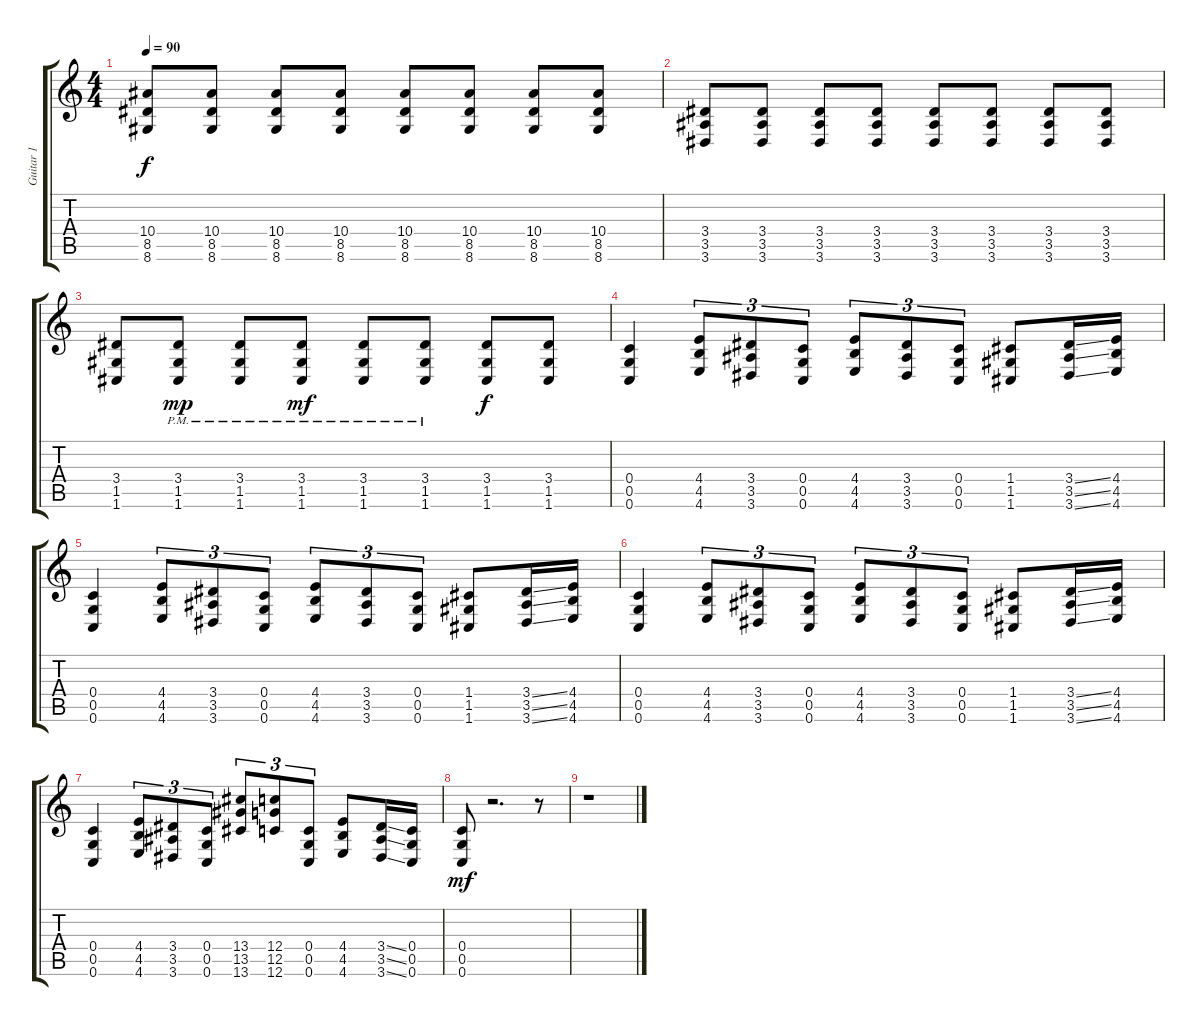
\track ("Guitar 1" "Guitar 1") {instrument overdrivenguitar}
\staff {score tabs}
\tuning (D4 A3 F3 C3 G2 C2) {hide}
\ts (4 4)
\tempo 90
\clef g2
\ks c
(10.4 8.5 8.6).8{dy f} (10.4 8.5 8.6).8 (10.4 8.5 8.6).8 (10.4 8.5 8.6).8 (10.4 8.5 8.6).8 (10.4 8.5 8.6).8 (10.4 8.5 8.6).8 (10.4 8.5 8.6).8 |
(3.4 3.5 3.6).8 (3.4 3.5 3.6).8 (3.4 3.5 3.6).8 (3.4 3.5 3.6).8 (3.4 3.5 3.6).8 (3.4 3.5 3.6).8 (3.4 3.5 3.6).8 (3.4 3.5 3.6).8 |
(3.4 1.5 1.6).8 (3.4 1.5{pm} 1.6{pm}).8{dy mp} (3.4 1.5{pm} 1.6{pm}).8 (3.4 1.5{pm} 1.6{pm}).8{dy mf} (3.4 1.5{pm} 1.6{pm}).8 (3.4 1.5 1.6{pm}).8 (3.4 1.5 1.6).8{dy f} (3.4 1.5 1.6).8 |
(0.4 0.5 0.6).4 (4.4 4.5 4.6).8{tu (3 2)} (3.4 3.5 3.6).8{tu (3 2)} (0.4 0.5 0.6).8{tu (3 2)} (4.4 4.5 4.6).8{tu (3 2)} (3.4 3.5 3.6).8{tu (3 2)} (0.4 0.5 0.6).8{tu (3 2)} (1.4 1.5 1.6).8 (3.4{ss} 3.5{ss} 3.6{ss}).16 (4.4 4.5 4.6).16 |
(0.4 0.5 0.6).4 (4.4 4.5 4.6).8{tu (3 2)} (3.4 3.5 3.6).8{tu (3 2)} (0.4 0.5 0.6).8{tu (3 2)} (4.4 4.5 4.6).8{tu (3 2)} (3.4 3.5 3.6).8{tu (3 2)} (0.4 0.5 0.6).8{tu (3 2)} (1.4 1.5 1.6).8 (3.4{ss} 3.5{ss} 3.6{ss}).16 (4.4 4.5 4.6).16 |
(0.4 0.5 0.6).4 (4.4 4.5 4.6).8{tu (3 2)} (3.4 3.5 3.6).8{tu (3 2)} (0.4 0.5 0.6).8{tu (3 2)} (4.4 4.5 4.6).8{tu (3 2)} (3.4 3.5 3.6).8{tu (3 2)} (0.4 0.5 0.6).8{tu (3 2)} (1.4 1.5 1.6).8 (3.4{ss} 3.5{ss} 3.6{ss}).16 (4.4 4.5 4.6).16 |
(0.4 0.5 0.6).4 (4.4 4.5 4.6).8{tu (3 2)} (3.4 3.5 3.6).8{tu (3 2)} (0.4 0.5 0.6).8{tu (3 2)} (13.4 13.5 13.6).8{tu (3 2)} (12.4 12.5 12.6).8{tu (3 2)} (0.4 0.5 0.6).8{tu (3 2)} (4.4 4.5 4.6).8 (3.4{ss} 3.5{ss} 3.6{ss}).16 (0.4 0.5 0.6).16 |
(0.4 0.5 0.6).8{dy mf} r.2{d} r.8 |
r.1
